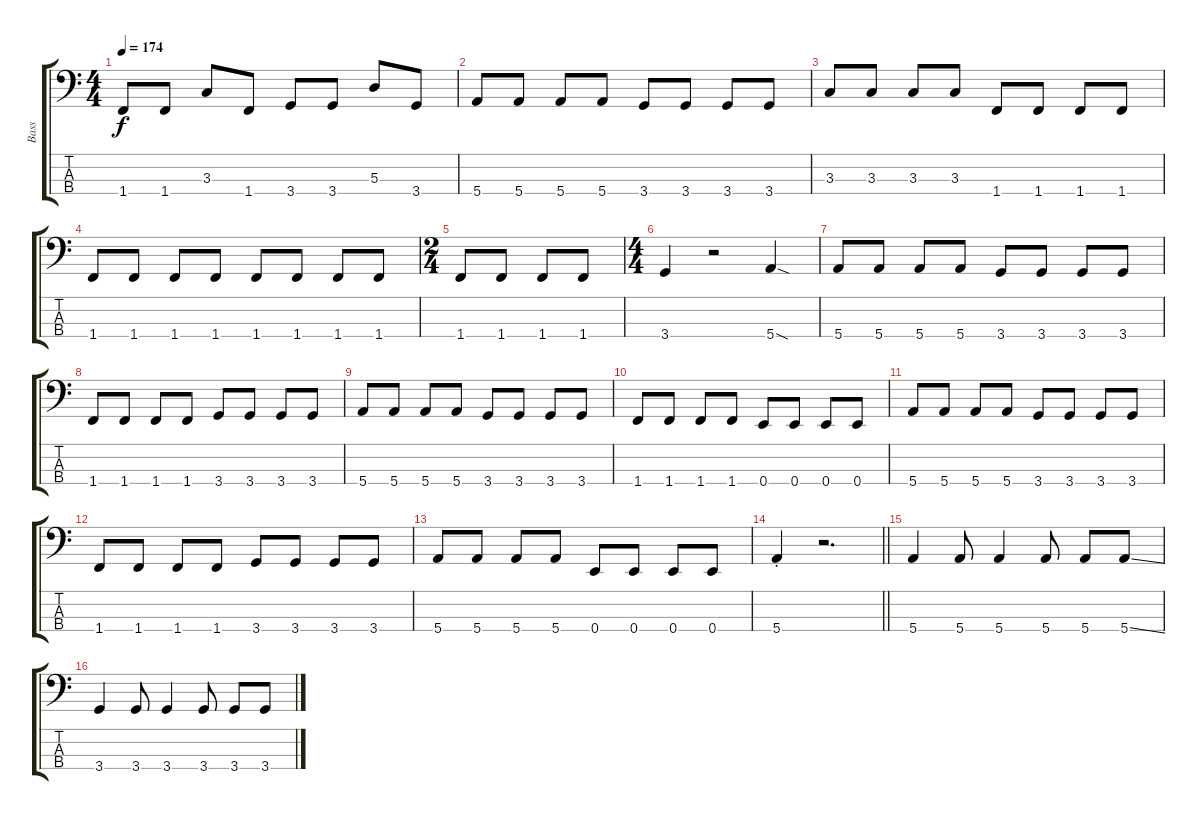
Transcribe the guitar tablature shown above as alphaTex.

\track ("Bass" "Bass") {instrument electricbasspick}
\staff {score tabs}
\tuning (G2 D2 A1 E1) {hide}
\ts (4 4)
\tempo 174
\clef f4
\ks c
1.4.8{dy f} 1.4.8 3.3.8 1.4.8 3.4.8 3.4.8 5.3.8 3.4.8 |
5.4.8 5.4.8 5.4.8 5.4.8 3.4.8 3.4.8 3.4.8 3.4.8 |
3.3.8 3.3.8 3.3.8 3.3.8 1.4.8 1.4.8 1.4.8 1.4.8 |
1.4.8 1.4.8 1.4.8 1.4.8 1.4.8 1.4.8 1.4.8 1.4.8 |
\ts (2 4)
1.4.8 1.4.8 1.4.8 1.4.8 |
\ts (4 4)
3.4.4 r.2 5.4{sod}.4 |
5.4.8 5.4.8 5.4.8 5.4.8 3.4.8 3.4.8 3.4.8 3.4.8 |
1.4.8 1.4.8 1.4.8 1.4.8 3.4.8 3.4.8 3.4.8 3.4.8 |
5.4.8 5.4.8 5.4.8 5.4.8 3.4.8 3.4.8 3.4.8 3.4.8 |
1.4.8 1.4.8 1.4.8 1.4.8 0.4.8 0.4.8 0.4.8 0.4.8 |
5.4.8 5.4.8 5.4.8 5.4.8 3.4.8 3.4.8 3.4.8 3.4.8 |
1.4.8 1.4.8 1.4.8 1.4.8 3.4.8 3.4.8 3.4.8 3.4.8 |
5.4.8 5.4.8 5.4.8 5.4.8 0.4.8 0.4.8 0.4.8 0.4.8 |
\barLineRight lightlight
5.4{st}.4 r.2{d} |
5.4.4 5.4.8 5.4.4 5.4.8 5.4.8 5.4{ss}.8 |
3.4.4 3.4.8 3.4.4 3.4.8 3.4.8 3.4.8
